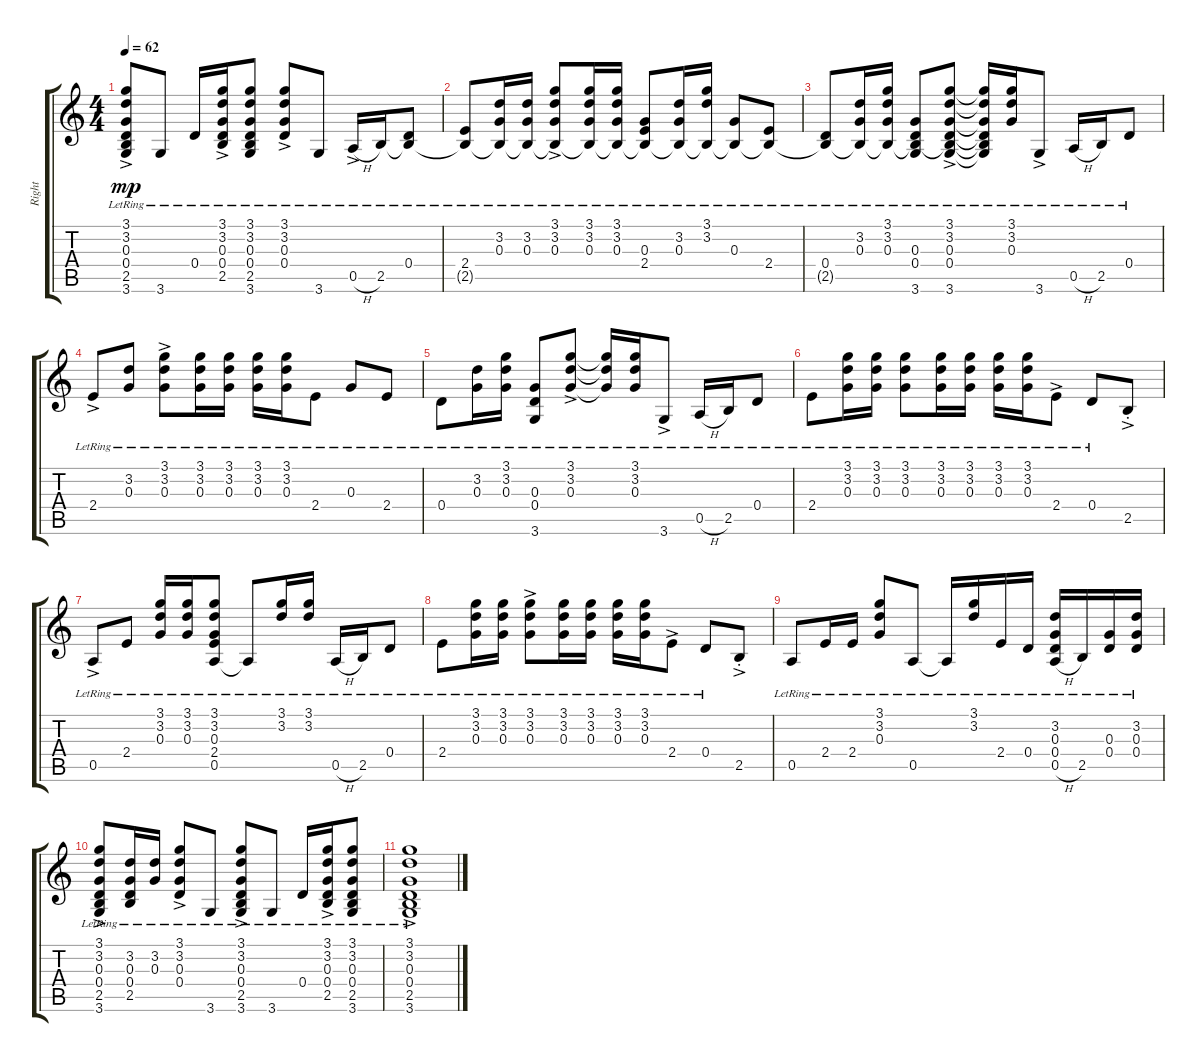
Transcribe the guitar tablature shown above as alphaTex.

\track ("Right" "Right") {instrument acousticguitarsteel}
\staff {score tabs}
\tuning (E4 B3 G3 D3 A2 E2) {hide}
\ts (4 4)
\tempo 62
\clef g2
\ks c
(3.1{ac lr} 3.2{ac lr} 0.3{ac lr} 0.4{ac lr} 2.5{ac lr} 3.6{ac lr}).8{dy mp instrument acousticguitarsteel} 3.6{lr}.8 0.4{lr}.16 (3.1{ac lr} 3.2{ac lr} 0.3{ac lr} 0.4{ac lr} 2.5{ac lr}).16 (3.1{lr} 3.2{lr} 0.3{lr} 0.4{lr} 2.5{lr} 3.6{lr}).8 (3.1{ac lr} 3.2{ac lr} 0.3{ac lr} 0.4{ac lr}).8 3.6{lr}.8 0.5{h ac lr}.16 2.5{lr}.16 (0.4{lr} 2.5{lr t}).8 |
(2.4{lr} 2.5{lr t}).8 (3.2{lr} 0.3{lr} 2.5{lr t}).16 (3.2{lr} 0.3{lr} 2.5{lr t}).16 (3.1{ac lr} 3.2{ac lr} 0.3{ac lr} 2.5{lr t}).8 (3.1{lr} 3.2{lr} 0.3{lr} 2.5{lr t}).16 (3.1{lr} 3.2{lr} 0.3{lr} 2.5{lr t}).16 (0.3{lr} 2.4{lr} 2.5{lr t}).8 (3.2{lr} 0.3{lr} 2.5{lr t}).16 (3.1{lr} 3.2{lr} 2.5{lr t}).16 (0.3{lr} 2.5{lr t}).8 (2.4{lr} 2.5{lr t}).8 |
(0.4{lr} 2.5{lr t}).8 (3.2{lr} 0.3{lr} 2.5{lr t}).16 (3.1{lr} 3.2{lr} 0.3{lr} 2.5{lr t}).16 (0.3{lr} 0.4{lr} 2.5{lr t} 3.6{lr}).8 (3.1{ac lr} 3.2{ac lr} 0.3{ac lr} 0.4{lr} 2.5{lr t} 3.6{lr}).8 (3.1{lr t} 3.2{lr t} 0.3{lr t} 0.4{lr t} 2.5{lr t} 3.6{lr t}).16 (3.1{lr} 3.2{lr} 0.3{lr}).16 3.6{ac lr}.8 0.5{h lr}.16 2.5{lr}.16 0.4{lr}.8 |
2.4{ac lr}.8 (3.2{lr} 0.3{lr}).8 (3.1{ac lr} 3.2{ac lr} 0.3{ac lr}).8 (3.1{lr} 3.2{lr} 0.3{lr}).16 (3.1{lr} 3.2{lr} 0.3{lr}).16 (3.1{lr} 3.2{lr} 0.3{lr}).16 (3.1{lr} 3.2{lr} 0.3{lr}).16 2.4{lr}.8 0.3{lr}.8 2.4{lr}.8 |
0.4{lr}.8 (3.2{lr} 0.3{lr}).16 (3.1{lr} 3.2{lr} 0.3{lr}).16 (0.3{lr} 0.4{lr} 3.6{lr}).8 (3.1{ac lr} 3.2{ac lr} 0.3{ac lr}).8 (3.1{lr t} 3.2{lr t} 0.3{lr t}).16 (3.1{lr} 3.2{lr} 0.3{lr}).16 3.6{ac lr}.8 0.5{h lr}.16 2.5{lr}.16 0.4{lr}.8 |
2.4{lr}.8 (3.1{lr} 3.2{lr} 0.3{lr}).16 (3.1{lr} 3.2{lr} 0.3{lr}).16 (3.1{lr} 3.2{lr} 0.3{lr}).8 (3.1{lr} 3.2{lr} 0.3{lr}).16 (3.1{lr} 3.2{lr} 0.3{lr}).16 (3.1{lr} 3.2{lr} 0.3{lr}).16 (3.1{lr} 3.2{lr} 0.3{lr}).16 2.4{ac lr}.8 0.4{lr}.8 2.5{ac st}.8 |
0.5{ac lr}.8 2.4{lr}.8 (3.1{lr} 3.2{lr} 0.3{lr}).16 (3.1{lr} 3.2{lr} 0.3{lr}).16 (3.1{lr} 3.2{lr} 0.3{lr} 2.4{lr} 0.5{lr}).8 0.5{lr t}.8 (3.1{lr} 3.2{lr}).16 (3.1{lr} 3.2{lr}).16 0.5{h lr}.16 2.5{lr}.16 0.4{lr}.8 |
2.4{lr}.8 (3.1{lr} 3.2{lr} 0.3{lr}).16 (3.1{lr} 3.2{lr} 0.3{lr}).16 (3.1{ac lr} 3.2{ac lr} 0.3{ac lr}).8 (3.1{lr} 3.2{lr} 0.3{lr}).16 (3.1{lr} 3.2{lr} 0.3{lr}).16 (3.1{lr} 3.2{lr} 0.3{lr}).16 (3.1{lr} 3.2{lr} 0.3{lr}).16 2.4{ac lr}.8 0.4{lr}.8 2.5{ac st}.8 |
0.5{lr}.8 2.4{lr}.16 2.4{lr}.16 (3.1{lr} 3.2{lr} 0.3{lr}).8 0.5{lr}.8 0.5{lr t}.16 (3.1{lr} 3.2{lr}).16 2.4{lr}.16 0.4{lr}.16 (3.2{lr} 0.3{lr} 0.4{lr} 0.5{h lr}).16 2.5{lr}.16 (0.3{lr} 0.4{lr}).16 (3.2{lr} 0.3{lr} 0.4{lr}).16 |
(3.1{ac lr} 3.2{ac lr} 0.3{ac lr} 0.4{ac lr} 2.5{ac lr} 3.6{ac lr}).8 (3.2{lr} 0.3{lr} 0.4{lr} 2.5{lr}).16 (3.2{lr} 0.3{lr}).16 (3.1{ac lr} 3.2{ac lr} 0.3{ac lr} 0.4{ac lr}).8 3.6{lr}.8 (3.1{ac lr} 3.2{ac lr} 0.3{ac lr} 0.4{ac lr} 2.5{ac lr} 3.6{ac lr}).8 3.6{lr}.8 0.4{lr}.16 (3.1{ac lr} 3.2{ac lr} 0.3{ac lr} 0.4{ac lr} 2.5{ac lr}).16 (3.1{lr} 3.2{lr} 0.3{lr} 0.4{lr} 2.5{lr} 3.6{lr}).8 |
(3.1{ac lr} 3.2{ac lr} 0.3{ac lr} 0.4{ac lr} 2.5{ac lr} 3.6{ac lr}).1
